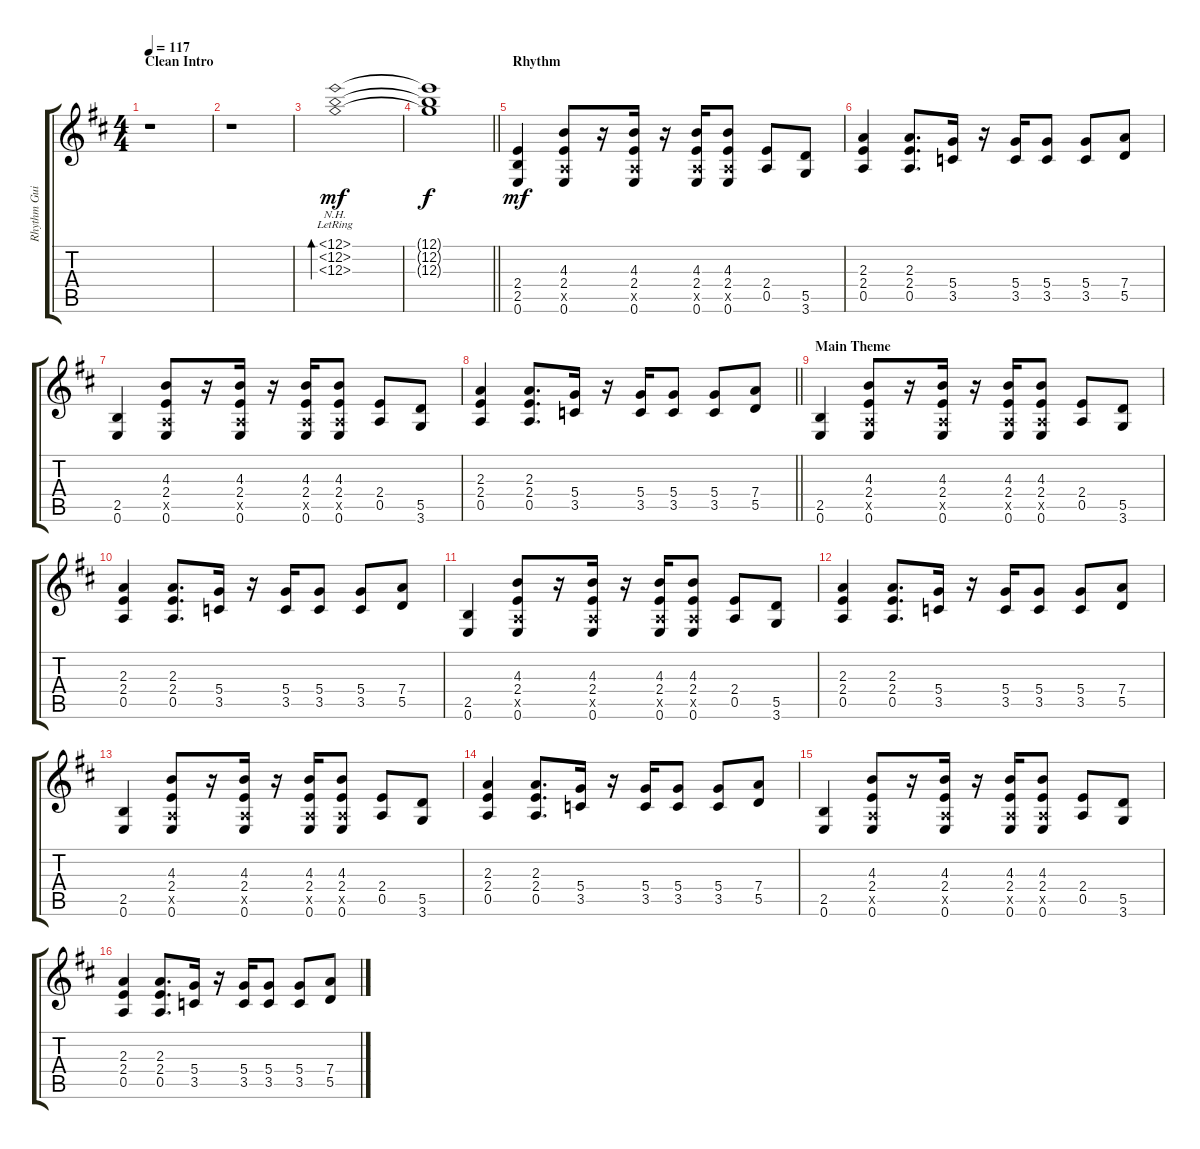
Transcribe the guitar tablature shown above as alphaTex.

\track ("Rhythm Guitar" "Rhythm Gui") {instrument overdrivenguitar}
\staff {score tabs}
\tuning (E4 B3 G3 D3 A2 E2) {hide}
\ts (4 4)
\section ("" "Clean Intro")
\tempo 117
\clef g2
\ks d
r.1{dy mf instrument overdrivenguitar} |
r.1 |
(12.1{nh lr} 12.2{nh lr} 12.3{nh lr}).1{bd 480 volume 10} |
\barLineRight lightlight
(12.1{t} 12.2{t} 12.3{t}).1{dy f} |
\section ("" "Rhythm")
(2.4 2.5 0.6).4{dy mf volume 16} (4.3 2.4 0.5{x} 0.6).8 r.16 (4.3 2.4 0.5{x} 0.6).16 r.16 (4.3 2.4 0.5{x} 0.6).16 (4.3 2.4 0.5{x} 0.6).8 (2.4 0.5).8 (5.5 3.6).8 |
(2.3 2.4 0.5).4 (2.3 2.4 0.5).8{d} (5.4 3.5).16 r.16 (5.4 3.5).16 (5.4 3.5).8 (5.4 3.5).8 (7.4 5.5).8 |
(2.5 0.6).4 (4.3 2.4 0.5{x} 0.6).8 r.16 (4.3 2.4 0.5{x} 0.6).16 r.16 (4.3 2.4 0.5{x} 0.6).16 (4.3 2.4 0.5{x} 0.6).8 (2.4 0.5).8 (5.5 3.6).8 |
\barLineRight lightlight
(2.3 2.4 0.5).4 (2.3 2.4 0.5).8{d} (5.4 3.5).16 r.16 (5.4 3.5).16 (5.4 3.5).8 (5.4 3.5).8 (7.4 5.5).8 |
\section ("" "Main Theme")
(2.5 0.6).4 (4.3 2.4 0.5{x} 0.6).8 r.16 (4.3 2.4 0.5{x} 0.6).16 r.16 (4.3 2.4 0.5{x} 0.6).16 (4.3 2.4 0.5{x} 0.6).8 (2.4 0.5).8 (5.5 3.6).8 |
(2.3 2.4 0.5).4 (2.3 2.4 0.5).8{d} (5.4 3.5).16 r.16 (5.4 3.5).16 (5.4 3.5).8 (5.4 3.5).8 (7.4 5.5).8 |
(2.5 0.6).4 (4.3 2.4 0.5{x} 0.6).8 r.16 (4.3 2.4 0.5{x} 0.6).16 r.16 (4.3 2.4 0.5{x} 0.6).16 (4.3 2.4 0.5{x} 0.6).8 (2.4 0.5).8 (5.5 3.6).8 |
(2.3 2.4 0.5).4 (2.3 2.4 0.5).8{d} (5.4 3.5).16 r.16 (5.4 3.5).16 (5.4 3.5).8 (5.4 3.5).8 (7.4 5.5).8 |
(2.5 0.6).4 (4.3 2.4 0.5{x} 0.6).8 r.16 (4.3 2.4 0.5{x} 0.6).16 r.16 (4.3 2.4 0.5{x} 0.6).16 (4.3 2.4 0.5{x} 0.6).8 (2.4 0.5).8 (5.5 3.6).8 |
(2.3 2.4 0.5).4 (2.3 2.4 0.5).8{d} (5.4 3.5).16 r.16 (5.4 3.5).16 (5.4 3.5).8 (5.4 3.5).8 (7.4 5.5).8 |
(2.5 0.6).4 (4.3 2.4 0.5{x} 0.6).8 r.16 (4.3 2.4 0.5{x} 0.6).16 r.16 (4.3 2.4 0.5{x} 0.6).16 (4.3 2.4 0.5{x} 0.6).8 (2.4 0.5).8 (5.5 3.6).8 |
(2.3 2.4 0.5).4 (2.3 2.4 0.5).8{d} (5.4 3.5).16 r.16 (5.4 3.5).16 (5.4 3.5).8 (5.4 3.5).8 (7.4 5.5).8
